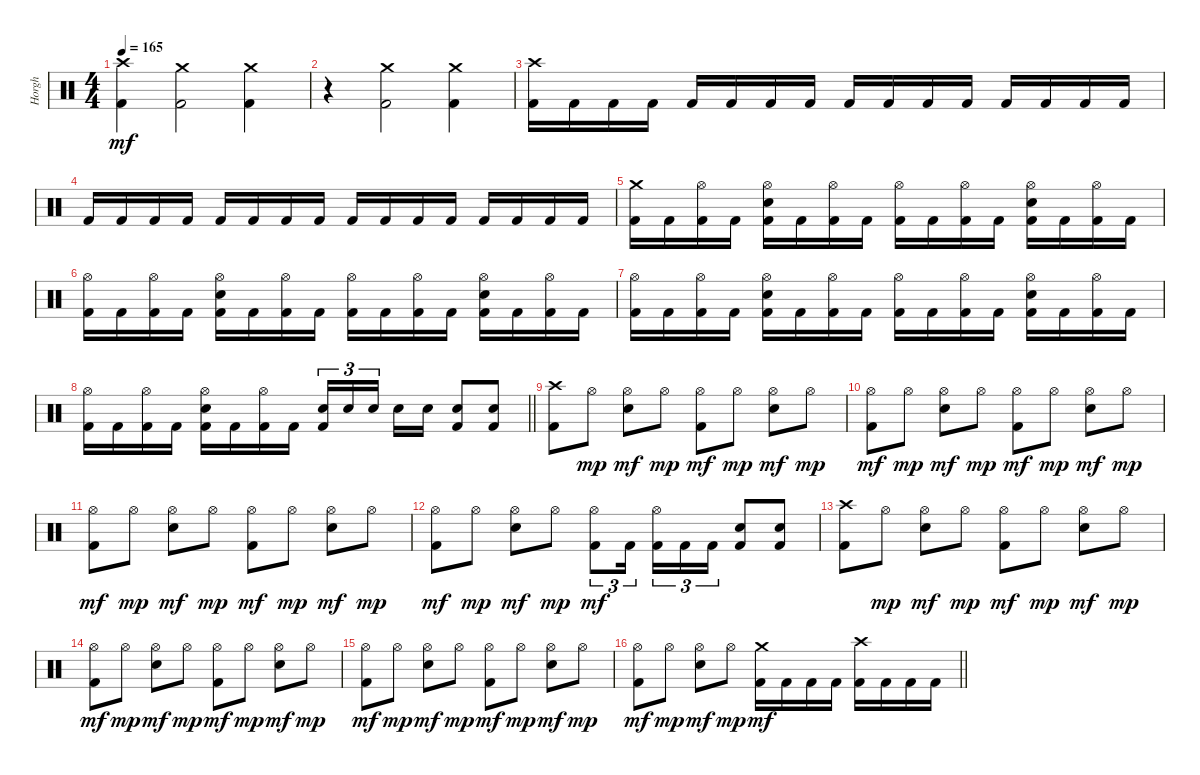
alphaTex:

\track ("Horgh" "Horgh") {instrument percussion}
\staff {score}
\articulation defaults
\ts (4 4)
\tempo 165
\clef neutral
\ks c
("Crash high (hit)" "Kick (hit) 2").4{dy mf} ("Crash medium (hit)" "Kick (hit) 2").2 ("Crash medium (hit)" "Kick (hit) 2").4 |
r.4 ("Crash medium (hit)" "Kick (hit) 2").2 ("Crash medium (hit)" "Kick (hit) 2").4 |
("Crash high (hit)" "Kick (hit) 2").16 "Kick (hit) 2".16 "Kick (hit) 2".16 "Kick (hit) 2".16 "Kick (hit) 2".16 "Kick (hit) 2".16 "Kick (hit) 2".16 "Kick (hit) 2".16 "Kick (hit) 2".16 "Kick (hit) 2".16 "Kick (hit) 2".16 "Kick (hit) 2".16 "Kick (hit) 2".16 "Kick (hit) 2".16 "Kick (hit) 2".16 "Kick (hit) 2".16 |
"Kick (hit) 2".16 "Kick (hit) 2".16 "Kick (hit) 2".16 "Kick (hit) 2".16 "Kick (hit) 2".16 "Kick (hit) 2".16 "Kick (hit) 2".16 "Kick (hit) 2".16 "Kick (hit) 2".16 "Kick (hit) 2".16 "Kick (hit) 2".16 "Kick (hit) 2".16 "Kick (hit) 2".16 "Kick (hit) 2".16 "Kick (hit) 2".16 "Kick (hit) 2".16 |
("Crash medium (hit)" "Kick (hit) 2").16 "Kick (hit) 2".16 ("Hi-Hat (open)" "Kick (hit) 2").16 "Kick (hit) 2".16 ("Hi-Hat (open)" "Electric Snare (hit)" "Kick (hit) 2").16 "Kick (hit) 2".16 ("Hi-Hat (open)" "Kick (hit) 2").16 "Kick (hit) 2".16 ("Hi-Hat (open)" "Kick (hit) 2").16 "Kick (hit) 2".16 ("Hi-Hat (open)" "Kick (hit) 2").16 "Kick (hit) 2".16 ("Hi-Hat (open)" "Electric Snare (hit)" "Kick (hit) 2").16 "Kick (hit) 2".16 ("Hi-Hat (open)" "Kick (hit) 2").16 "Kick (hit) 2".16 |
("Hi-Hat (open)" "Kick (hit) 2").16 "Kick (hit) 2".16 ("Hi-Hat (open)" "Kick (hit) 2").16 "Kick (hit) 2".16 ("Hi-Hat (open)" "Electric Snare (hit)" "Kick (hit) 2").16 "Kick (hit) 2".16 ("Hi-Hat (open)" "Kick (hit) 2").16 "Kick (hit) 2".16 ("Hi-Hat (open)" "Kick (hit) 2").16 "Kick (hit) 2".16 ("Hi-Hat (open)" "Kick (hit) 2").16 "Kick (hit) 2".16 ("Hi-Hat (open)" "Electric Snare (hit)" "Kick (hit) 2").16 "Kick (hit) 2".16 ("Hi-Hat (open)" "Kick (hit) 2").16 "Kick (hit) 2".16 |
("Hi-Hat (open)" "Kick (hit) 2").16 "Kick (hit) 2".16 ("Hi-Hat (open)" "Kick (hit) 2").16 "Kick (hit) 2".16 ("Hi-Hat (open)" "Electric Snare (hit)" "Kick (hit) 2").16 "Kick (hit) 2".16 ("Hi-Hat (open)" "Kick (hit) 2").16 "Kick (hit) 2".16 ("Hi-Hat (open)" "Kick (hit) 2").16 "Kick (hit) 2".16 ("Hi-Hat (open)" "Kick (hit) 2").16 "Kick (hit) 2".16 ("Hi-Hat (open)" "Electric Snare (hit)" "Kick (hit) 2").16 "Kick (hit) 2".16 ("Hi-Hat (open)" "Kick (hit) 2").16 "Kick (hit) 2".16 |
\barLineRight lightlight
("Hi-Hat (open)" "Kick (hit) 2").16 "Kick (hit) 2".16 ("Hi-Hat (open)" "Kick (hit) 2").16 "Kick (hit) 2".16 ("Hi-Hat (open)" "Electric Snare (hit)" "Kick (hit) 2").16 "Kick (hit) 2".16 ("Hi-Hat (open)" "Kick (hit) 2").16 "Kick (hit) 2".16 ("Electric Snare (hit)" "Kick (hit) 2").16{tu (3 2)} "Electric Snare (hit)".16{tu (3 2)} "Electric Snare (hit)".16{tu (3 2) beam splitsecondary} "Electric Snare (hit)".16 "Electric Snare (hit)".16 ("Electric Snare (hit)" "Kick (hit) 2").8 ("Electric Snare (hit)" "Kick (hit) 2").8 |
("Crash high (hit)" "Kick (hit) 2").8 "Hi-Hat (open)".8{dy mp} ("Hi-Hat (open)" "Electric Snare (hit)").8{dy mf} "Hi-Hat (open)".8{dy mp} ("Hi-Hat (open)" "Kick (hit) 2").8{dy mf} "Hi-Hat (open)".8{dy mp} ("Hi-Hat (open)" "Electric Snare (hit)").8{dy mf} "Hi-Hat (open)".8{dy mp} |
("Hi-Hat (open)" "Kick (hit) 2").8{dy mf} "Hi-Hat (open)".8{dy mp} ("Hi-Hat (open)" "Electric Snare (hit)").8{dy mf} "Hi-Hat (open)".8{dy mp} ("Hi-Hat (open)" "Kick (hit) 2").8{dy mf} "Hi-Hat (open)".8{dy mp} ("Hi-Hat (open)" "Electric Snare (hit)").8{dy mf} "Hi-Hat (open)".8{dy mp} |
("Hi-Hat (open)" "Kick (hit) 2").8{dy mf} "Hi-Hat (open)".8{dy mp} ("Hi-Hat (open)" "Electric Snare (hit)").8{dy mf} "Hi-Hat (open)".8{dy mp} ("Hi-Hat (open)" "Kick (hit) 2").8{dy mf} "Hi-Hat (open)".8{dy mp} ("Hi-Hat (open)" "Electric Snare (hit)").8{dy mf} "Hi-Hat (open)".8{dy mp} |
("Hi-Hat (open)" "Kick (hit) 2").8{dy mf} "Hi-Hat (open)".8{dy mp} ("Hi-Hat (open)" "Electric Snare (hit)").8{dy mf} "Hi-Hat (open)".8{dy mp} ("Hi-Hat (open)" "Kick (hit) 2").8{tu (3 2) dy mf} "Kick (hit) 2".16{tu (3 2) beam splitsecondary} ("Hi-Hat (open)" "Kick (hit) 2").16{tu (3 2)} "Kick (hit) 2".16{tu (3 2)} "Kick (hit) 2".16{tu (3 2)} ("Electric Snare (hit)" "Kick (hit) 2").8 ("Electric Snare (hit)" "Kick (hit) 2").8 |
("Crash high (hit)" "Kick (hit) 2").8 "Hi-Hat (open)".8{dy mp} ("Hi-Hat (open)" "Electric Snare (hit)").8{dy mf} "Hi-Hat (open)".8{dy mp} ("Hi-Hat (open)" "Kick (hit) 2").8{dy mf} "Hi-Hat (open)".8{dy mp} ("Hi-Hat (open)" "Electric Snare (hit)").8{dy mf} "Hi-Hat (open)".8{dy mp} |
("Hi-Hat (open)" "Kick (hit) 2").8{dy mf} "Hi-Hat (open)".8{dy mp} ("Hi-Hat (open)" "Electric Snare (hit)").8{dy mf} "Hi-Hat (open)".8{dy mp} ("Hi-Hat (open)" "Kick (hit) 2").8{dy mf} "Hi-Hat (open)".8{dy mp} ("Hi-Hat (open)" "Electric Snare (hit)").8{dy mf} "Hi-Hat (open)".8{dy mp} |
("Hi-Hat (open)" "Kick (hit) 2").8{dy mf} "Hi-Hat (open)".8{dy mp} ("Hi-Hat (open)" "Electric Snare (hit)").8{dy mf} "Hi-Hat (open)".8{dy mp} ("Hi-Hat (open)" "Kick (hit) 2").8{dy mf} "Hi-Hat (open)".8{dy mp} ("Hi-Hat (open)" "Electric Snare (hit)").8{dy mf} "Hi-Hat (open)".8{dy mp} |
\barLineRight lightlight
("Hi-Hat (open)" "Kick (hit) 2").8{dy mf} "Hi-Hat (open)".8{dy mp} ("Hi-Hat (open)" "Electric Snare (hit)").8{dy mf} "Hi-Hat (open)".8{dy mp} ("Crash medium (hit)" "Kick (hit) 2").16{dy mf} "Kick (hit) 2".16 "Kick (hit) 2".16 "Kick (hit) 2".16 ("Crash high (hit)" "Kick (hit) 2").16 "Kick (hit) 2".16 "Kick (hit) 2".16 "Kick (hit) 2".16
